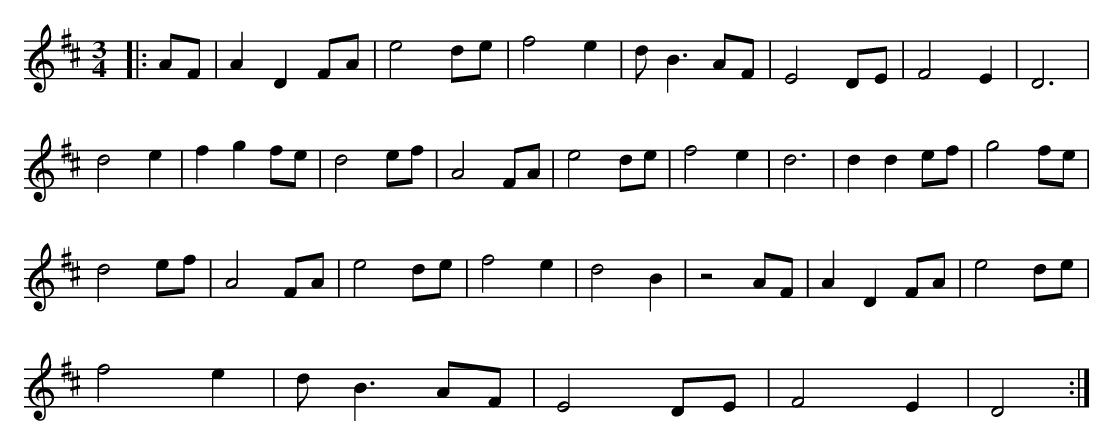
X:1
M:3/4
K:D
|:AF| A2 D2 FA| e4 de| f4 e2| d B3 AF| E4 DE| F4 E2| D6|
d4 e2|f2 g2 fe|d4 ef|A4 FA| e4 de| f4 e2| d6|d2 d2 ef| g4 fe|
 d4 ef|A4 FA| e4 de| f4 e2| d4 B2|z4 AF|A2 D2 FA| e4 de|
 f4 e2| d B3 AF| E4 DE| F4 E2| D4:|
